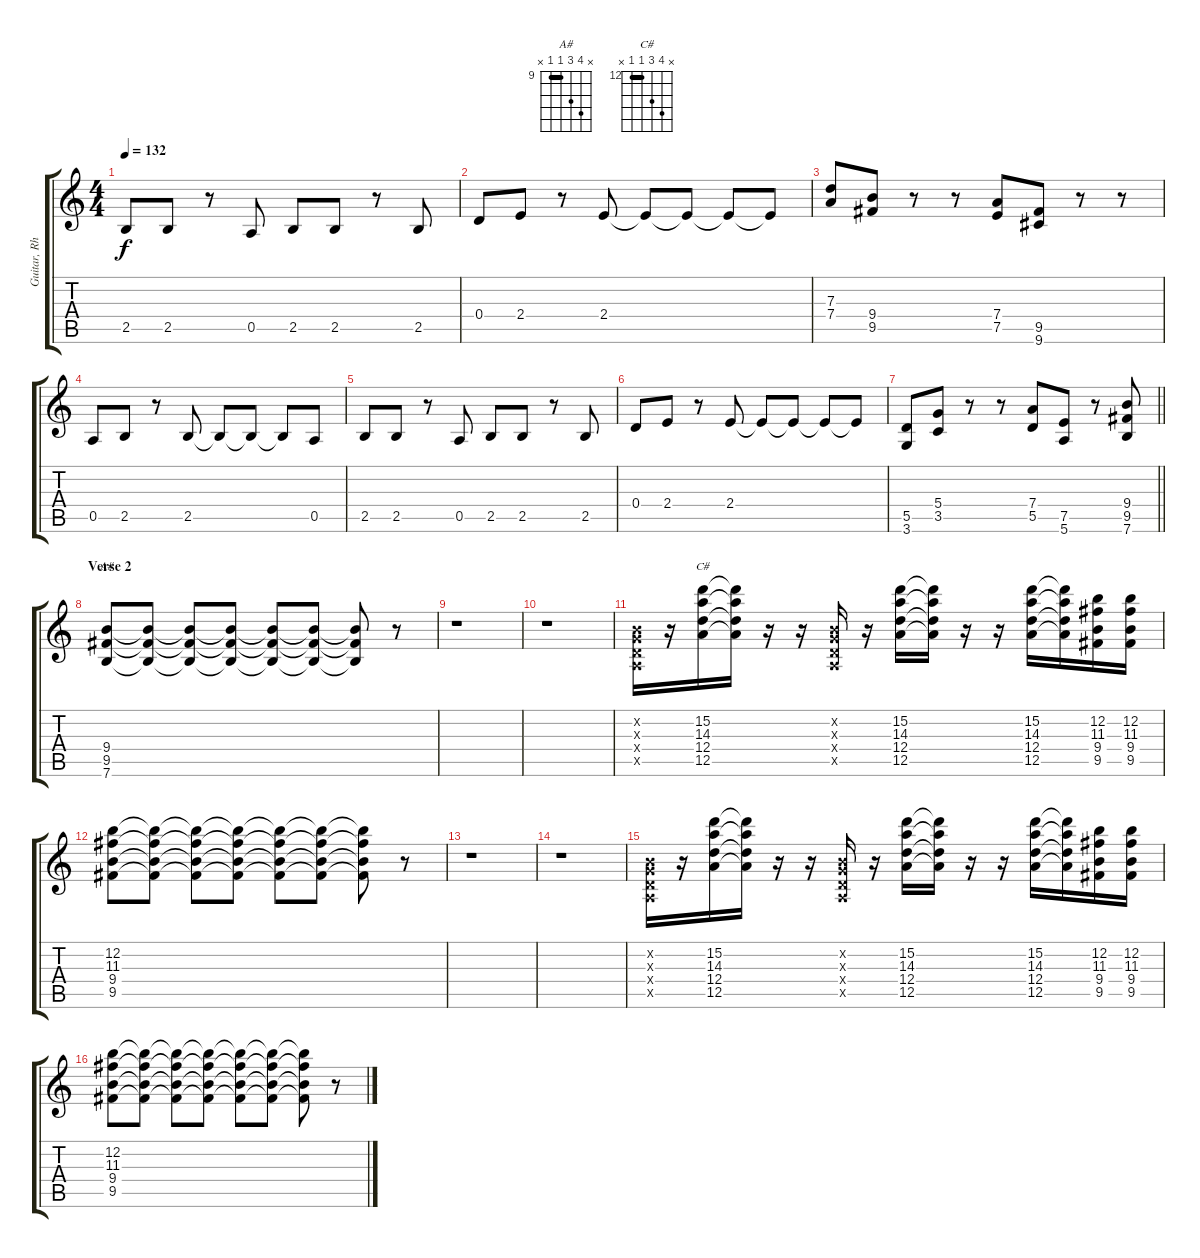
\track ("Guitar, Rhythm" "Guitar, Rh") {instrument overdrivenguitar}
\staff {score tabs}
\tuning (E4 B3 G3 D3 A2 E2) {hide}
\chord ("A#" x 12 11 9 9 x) {firstfret 9 barre 9}
\chord ("C#" x 15 14 12 12 x) {firstfret 12 barre 12}
\ts (4 4)
\tempo 132
\clef g2
\ks c
2.5.8{dy f} 2.5.8 r.8 0.5.8 2.5.8 2.5.8 r.8 2.5.8 |
0.4.8 2.4.8 r.8 2.4.8 2.4{t}.8 2.4{t}.8 2.4{t}.8 2.4{t}.8 |
(7.3 7.4).8 (9.4 9.5).8 r.8 r.8 (7.4 7.5).8 (9.5 9.6).8 r.8 r.8 |
0.5.8 2.5.8 r.8 2.5.8 2.5{t}.8 2.5{t}.8 2.5{t}.8 0.5.8 |
2.5.8 2.5.8 r.8 0.5.8 2.5.8 2.5.8 r.8 2.5.8 |
0.4.8 2.4.8 r.8 2.4.8 2.4{t}.8 2.4{t}.8 2.4{t}.8 2.4{t}.8 |
\barLineRight lightlight
(5.5 3.6).8 (5.4 3.5).8 r.8 r.8 (7.4 5.5).8 (7.5 5.6).8 r.8 (9.4 9.5 7.6).8 |
\section ("" "Verse 2")
(9.4 9.5 7.6).8{ch "A#"} (9.4{t} 9.5{t} 7.6{t}).8 (9.4{t} 9.5{t} 7.6{t}).8 (9.4{t} 9.5{t} 7.6{t}).8 (9.4{t} 9.5{t} 7.6{t}).8 (9.4{t} 9.5{t} 7.6{t}).8 (9.4{t} 9.5{t} 7.6{t}).8 r.8 |
r.1 |
r.1 |
(0.2{x} 0.3{x} 0.4{x} 0.5{x}).16 r.16 (15.2 14.3 12.4 12.5).16{ch "C#"} (15.2{t} 14.3{t} 12.4{t} 12.5{t}).16 r.16 r.16 (0.2{x} 0.3{x} 0.4{x} 0.5{x}).16 r.16 (15.2 14.3 12.4 12.5).16 (15.2{t} 14.3{t} 12.4{t} 12.5{t}).16 r.16 r.16 (15.2 14.3 12.4 12.5).16 (15.2{t} 14.3{t} 12.4{t} 12.5{t}).16 (12.2 11.3 9.4 9.5).16 (12.2 11.3 9.4 9.5).16 |
(12.2 11.3 9.4 9.5).8 (12.2{t} 11.3{t} 9.4{t} 9.5{t}).8 (12.2{t} 11.3{t} 9.4{t} 9.5{t}).8 (12.2{t} 11.3{t} 9.4{t} 9.5{t}).8 (12.2{t} 11.3{t} 9.4{t} 9.5{t}).8 (12.2{t} 11.3{t} 9.4{t} 9.5{t}).8 (12.2{t} 11.3{t} 9.4{t} 9.5{t}).8 r.8 |
r.1 |
r.1 |
(0.2{x} 0.3{x} 0.4{x} 0.5{x}).16 r.16 (15.2 14.3 12.4 12.5).16 (15.2{t} 14.3{t} 12.4{t} 12.5{t}).16 r.16 r.16 (0.2{x} 0.3{x} 0.4{x} 0.5{x}).16 r.16 (15.2 14.3 12.4 12.5).16 (15.2{t} 14.3{t} 12.4{t} 12.5{t}).16 r.16 r.16 (15.2 14.3 12.4 12.5).16 (15.2{t} 14.3{t} 12.4{t} 12.5{t}).16 (12.2 11.3 9.4 9.5).16 (12.2 11.3 9.4 9.5).16 |
(12.2 11.3 9.4 9.5).8 (12.2{t} 11.3{t} 9.4{t} 9.5{t}).8 (12.2{t} 11.3{t} 9.4{t} 9.5{t}).8 (12.2{t} 11.3{t} 9.4{t} 9.5{t}).8 (12.2{t} 11.3{t} 9.4{t} 9.5{t}).8 (12.2{t} 11.3{t} 9.4{t} 9.5{t}).8 (12.2{t} 11.3{t} 9.4{t} 9.5{t}).8 r.8
